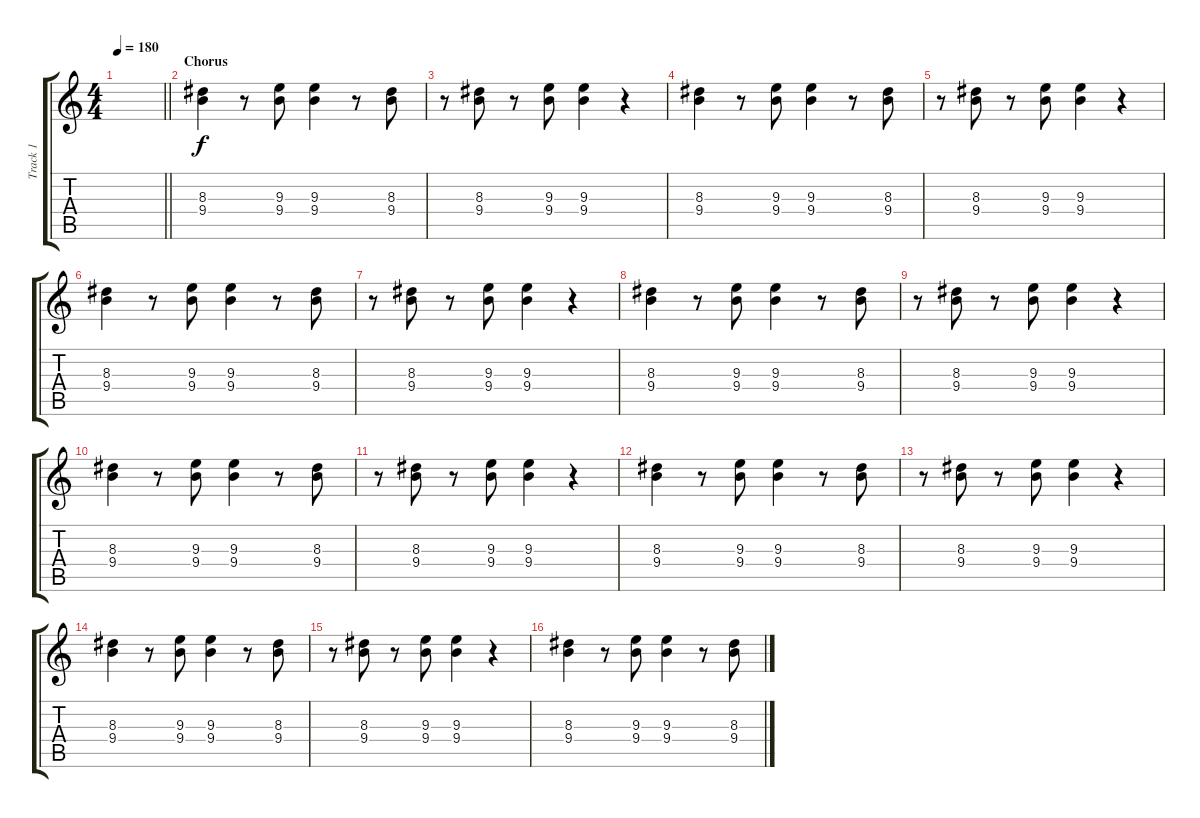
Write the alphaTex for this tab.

\track ("Track 1" "Track 1") {instrument distortionguitar}
\staff {score tabs}
\tuning (E4 B3 G3 D3 A2 E2) {hide}
\ts (4 4)
\tempo 180
\clef g2
\barLineRight lightlight
\ks c
|
\section ("" "Chorus")
(8.3 9.4).4{dy f} r.8 (9.3 9.4).8 (9.3 9.4).4 r.8 (8.3 9.4).8 |
r.8 (8.3 9.4).8 r.8 (9.3 9.4).8 (9.3 9.4).4 r.4 |
(8.3 9.4).4 r.8 (9.3 9.4).8 (9.3 9.4).4 r.8 (8.3 9.4).8 |
r.8 (8.3 9.4).8 r.8 (9.3 9.4).8 (9.3 9.4).4 r.4 |
(8.3 9.4).4 r.8 (9.3 9.4).8 (9.3 9.4).4 r.8 (8.3 9.4).8 |
r.8 (8.3 9.4).8 r.8 (9.3 9.4).8 (9.3 9.4).4 r.4 |
(8.3 9.4).4 r.8 (9.3 9.4).8 (9.3 9.4).4 r.8 (8.3 9.4).8 |
r.8 (8.3 9.4).8 r.8 (9.3 9.4).8 (9.3 9.4).4 r.4 |
(8.3 9.4).4 r.8 (9.3 9.4).8 (9.3 9.4).4 r.8 (8.3 9.4).8 |
r.8 (8.3 9.4).8 r.8 (9.3 9.4).8 (9.3 9.4).4 r.4 |
(8.3 9.4).4 r.8 (9.3 9.4).8 (9.3 9.4).4 r.8 (8.3 9.4).8 |
r.8 (8.3 9.4).8 r.8 (9.3 9.4).8 (9.3 9.4).4 r.4 |
(8.3 9.4).4 r.8 (9.3 9.4).8 (9.3 9.4).4 r.8 (8.3 9.4).8 |
r.8 (8.3 9.4).8 r.8 (9.3 9.4).8 (9.3 9.4).4 r.4 |
(8.3 9.4).4 r.8 (9.3 9.4).8 (9.3 9.4).4 r.8 (8.3 9.4).8
